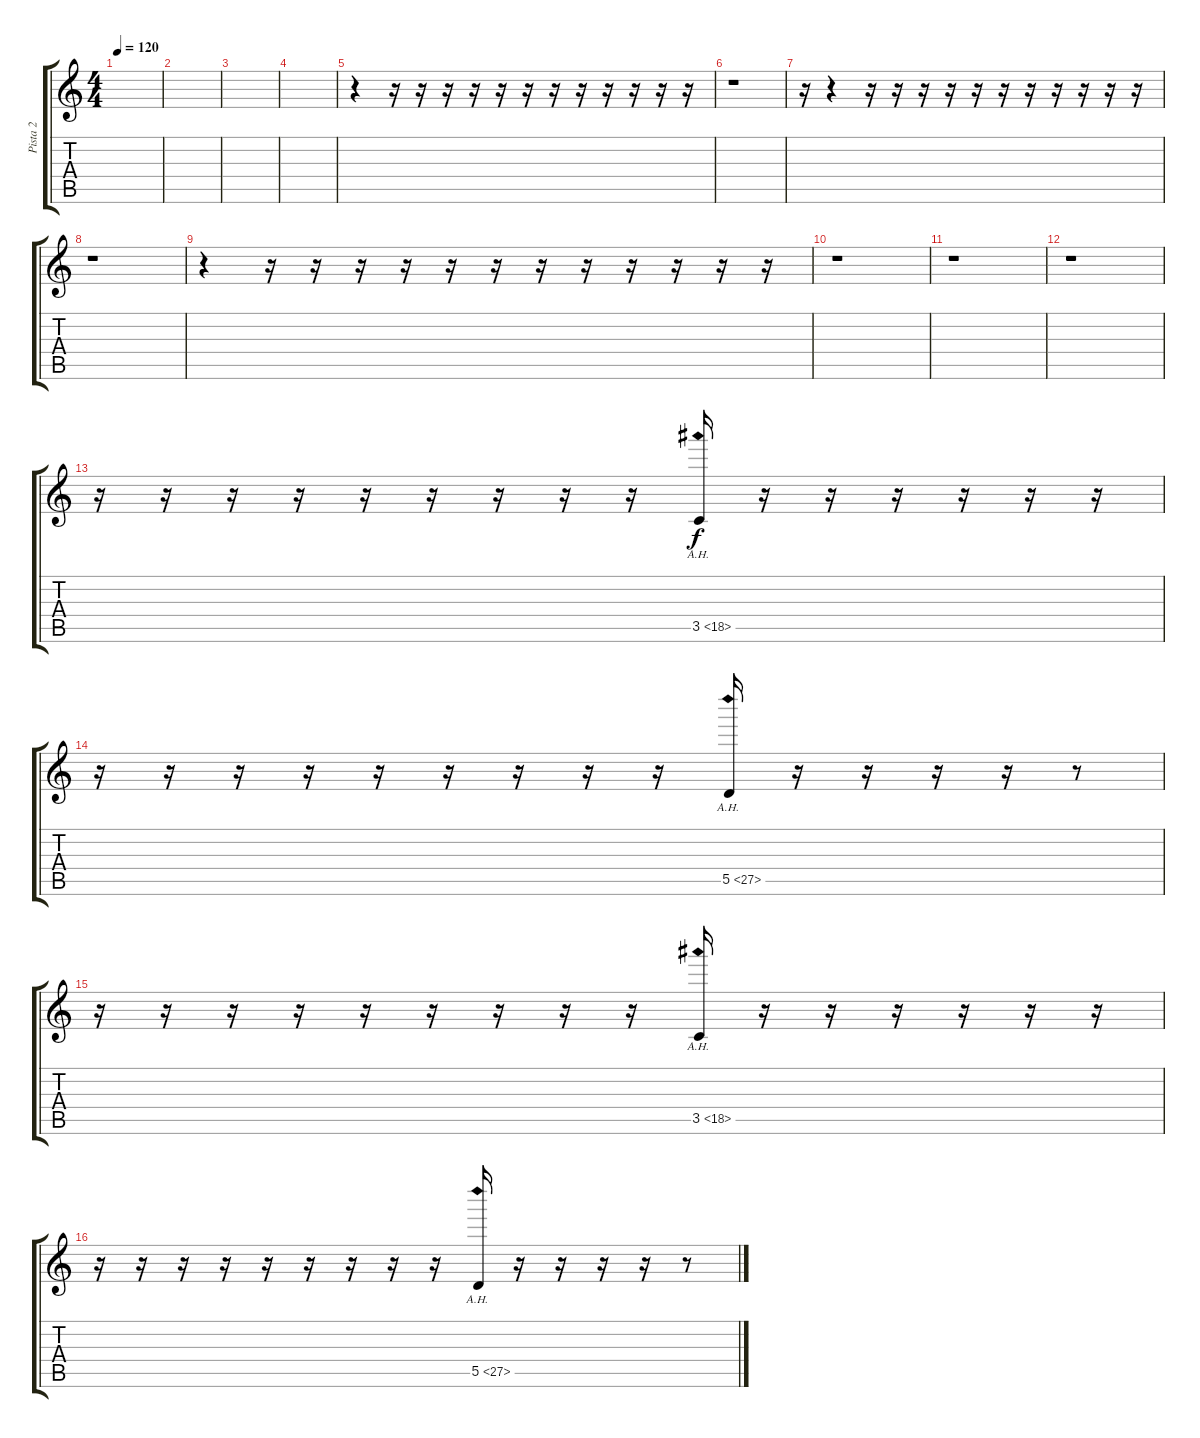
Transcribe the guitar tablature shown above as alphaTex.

\track ("Pista 2" "Pista 2") {instrument overdrivenguitar}
\staff {score tabs}
\tuning (E4 B3 G3 D3 A2 E2) {hide}
\ts (4 4)
\tempo 120
\clef g2
\ks c
|
|
|
|
r.4 r.16 r.16 r.16 r.16 r.16 r.16 r.16 r.16 r.16 r.16 r.16 r.16 |
r.1 |
r.16 r.4 r.16 r.16 r.16 r.16 r.16 r.16 r.16 r.16 r.16 r.16 r.16 |
r.1 |
r.4 r.16 r.16 r.16 r.16 r.16 r.16 r.16 r.16 r.16 r.16 r.16 r.16 |
r.1 |
r.1 |
r.1 |
r.16 r.16 r.16 r.16 r.16 r.16 r.16 r.16 r.16 3.5{ah 15}.16 r.16 r.16 r.16 r.16 r.16 r.16 |
r.16 r.16 r.16 r.16 r.16 r.16 r.16 r.16 r.16 5.5{ah 22}.16 r.16 r.16 r.16 r.16 r.8 |
r.16 r.16 r.16 r.16 r.16 r.16 r.16 r.16 r.16 3.5{ah 15}.16 r.16 r.16 r.16 r.16 r.16 r.16 |
r.16 r.16 r.16 r.16 r.16 r.16 r.16 r.16 r.16 5.5{ah 22}.16 r.16 r.16 r.16 r.16 r.8
